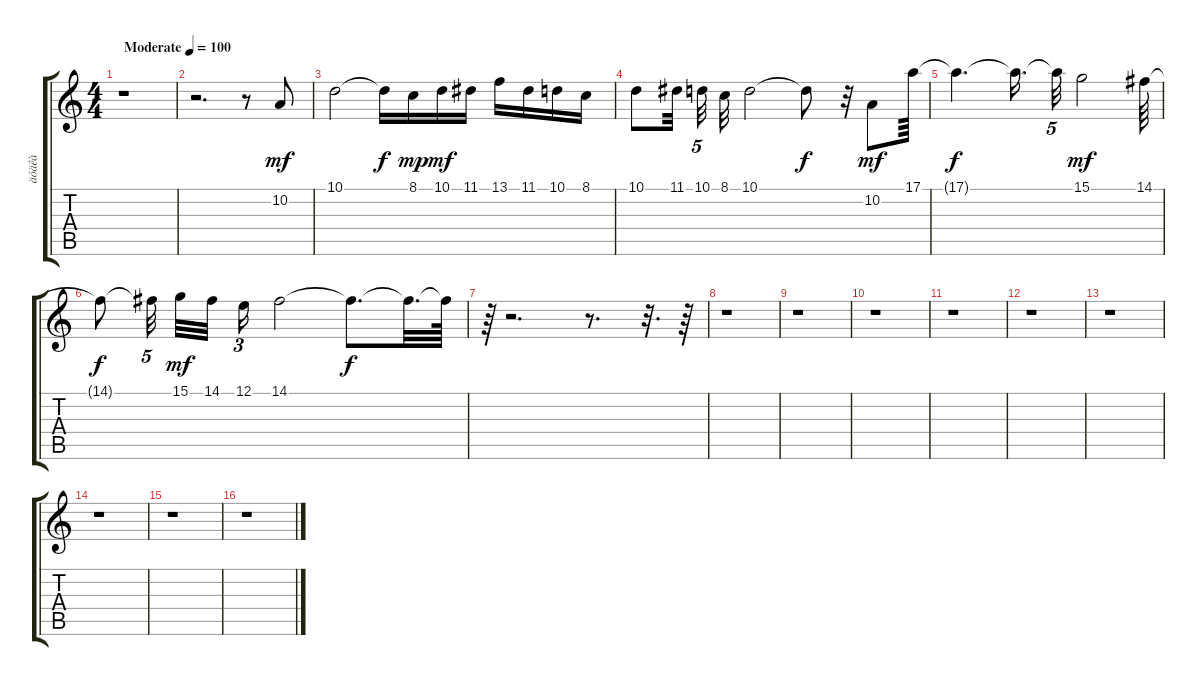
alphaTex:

\track ("äóäêà" "äóäêà") {instrument mutedtrumpet}
\staff {score tabs}
\tuning (E4 B3 G3 D3 A2 E2) {hide}
\ts (4 4)
\tempo (100 "Moderate")
\clef g2
\ks c
r.1{dy mf instrument mutedtrumpet} |
r.2{d} r.8 10.2.8 |
10.1.2 10.1{t}.16{dy f} 8.1.16{dy mp} 10.1.16{dy mf} 11.1.16 13.1.16 11.1.16 10.1.16 8.1.16 |
10.1.8 11.1.32{beam splitsecondary} 10.1.32{tu (5 4)} 8.1.32 10.1.2 10.1{t}.8{dy f} r.32 10.2.8{dy mf} 17.1.64 |
17.1{t}.4{d dy f} 17.1{t}.16{d} 17.1{t}.32{tu (5 4)} 15.1.2{dy mf} 14.1.64 |
14.1{t}.8{dy f} 14.1{t}.32{tu (5 4) beam splitsecondary} 15.1.32{dy mf} 14.1.32{beam splitsecondary} 12.1.16{tu (3 2)} 14.1.2 14.1{t}.8{d dy f} 14.1{t}.32{d} 14.1{t}.64 |
r.64 r.2{d} r.8{d} r.32{d} r.64 |
r.1 |
r.1 |
r.1 |
r.1 |
r.1 |
r.1 |
r.1 |
r.1 |
r.1
